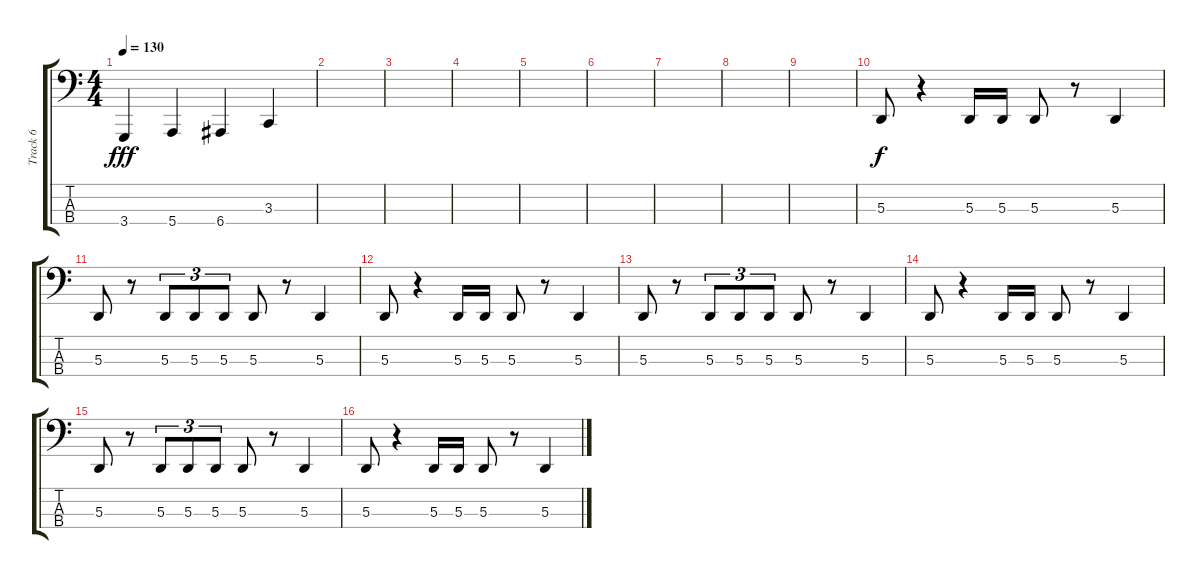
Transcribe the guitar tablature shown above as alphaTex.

\track ("Track 6" "Track 6") {instrument stringensemble1}
\staff {score tabs}
\tuning (G2 D2 A1 E1) {hide}
\ts (4 4)
\tempo 130
\clef f4
\ks c
3.4.4{dy fff} 5.4.4 6.4.4 3.3.4 |
|
|
|
|
|
|
|
|
5.3.8{dy f} r.4 5.3.16 5.3.16 5.3.8 r.8 5.3.4 |
5.3.8 r.8 5.3.8{tu (3 2)} 5.3.8{tu (3 2)} 5.3.8{tu (3 2)} 5.3.8 r.8 5.3.4 |
5.3.8 r.4 5.3.16 5.3.16 5.3.8 r.8 5.3.4 |
5.3.8 r.8 5.3.8{tu (3 2)} 5.3.8{tu (3 2)} 5.3.8{tu (3 2)} 5.3.8 r.8 5.3.4 |
5.3.8 r.4 5.3.16 5.3.16 5.3.8 r.8 5.3.4 |
5.3.8 r.8 5.3.8{tu (3 2)} 5.3.8{tu (3 2)} 5.3.8{tu (3 2)} 5.3.8 r.8 5.3.4 |
5.3.8 r.4 5.3.16 5.3.16 5.3.8 r.8 5.3.4
